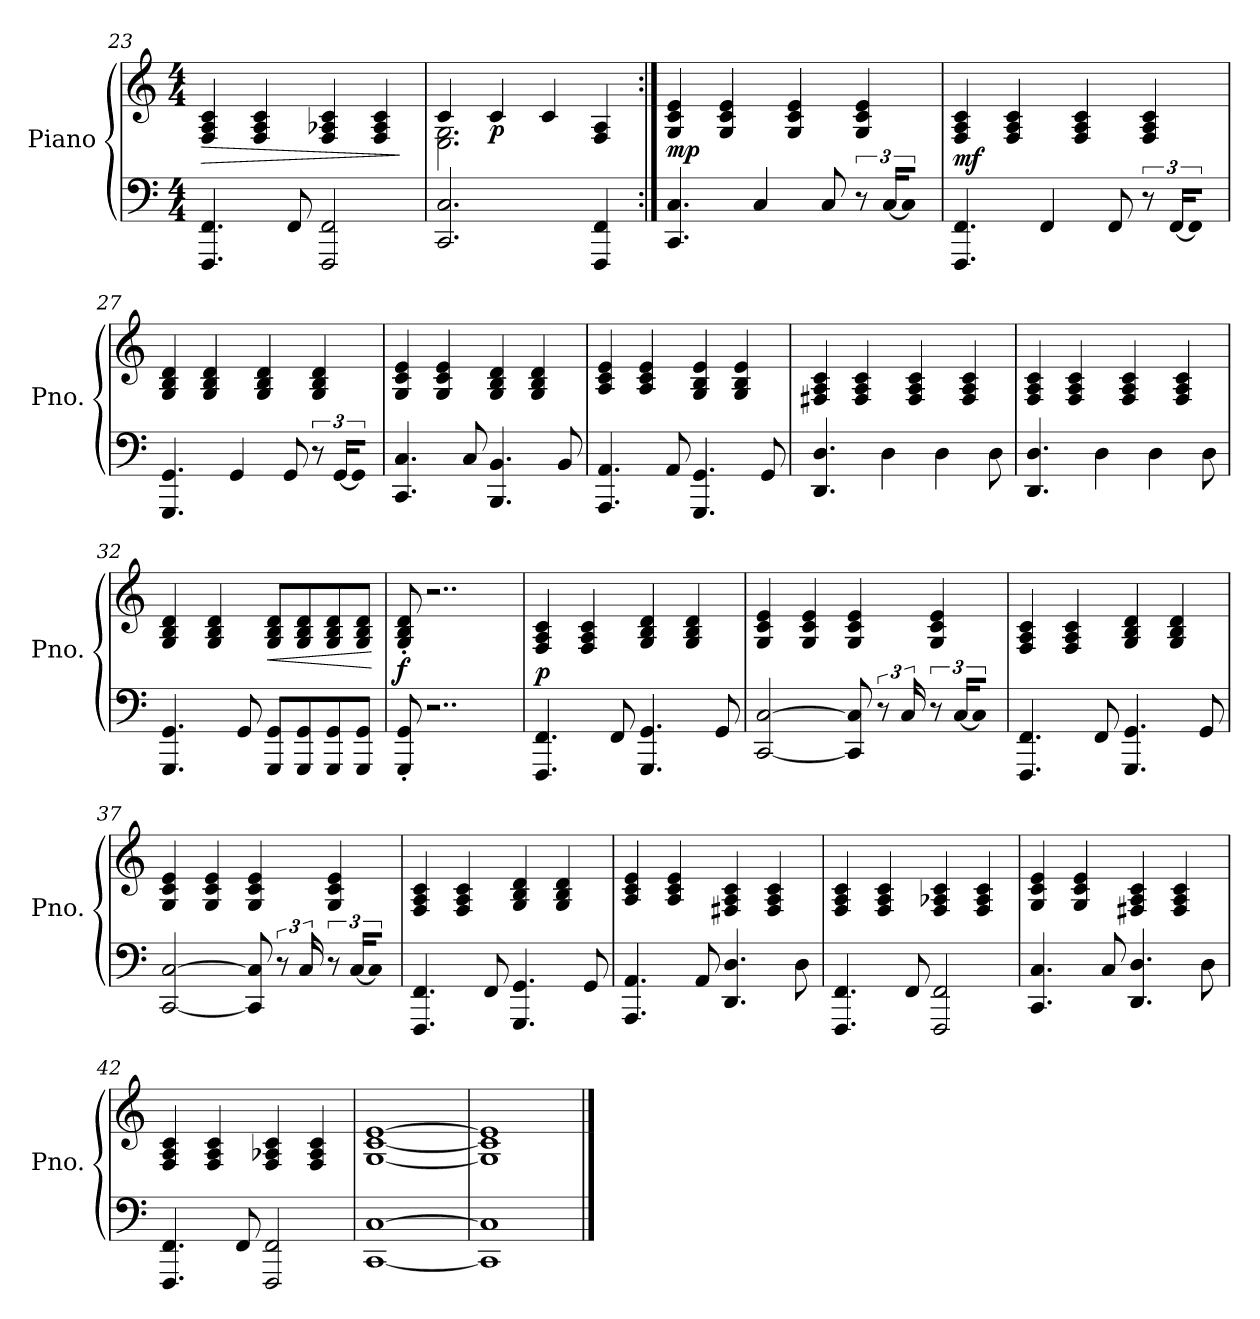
**kern	**kern	**dynam
*part1	*part1	*part1
*staff2	*staff1	*staff1/2
*I"Piano	*	*
*I'Pno.	*	*
*clefF4	*clefG2	*
*k[]	*k[]	*
*M4/4	*M4/4	*
=23	=23	=23
!	!	!LO:HP:b
4.FFF/ 4.FF/	4F/ 4A/ 4c/	>
.	4F/ 4A/ 4c/	.
8FF/	.	.
2FFF/ 2FF/	4F/ 4A-X/ 4c/	.
.	4F/ 4A-/ 4c/	.
.	.	]
=24	=24	=24
*	*^	*
2.CC/ 2.C/	4c/	2.E\ 2.G\	.
!	!	!	!LO:DY:b
.	4c/	.	p
.	4c/	.	.
4FFF/ 4FF/	4F/ 4A/	4ryy	.
=25:|!	=25:|!	=25:|!	=25:|!
!	!	!	!LO:DY:a=2
*	*v	*v	*
4.CC/ 4.C/	4G/ 4c/ 4e/	mp
.	4G/ 4c/ 4e/	.
4C/	.	.
.	4G/ 4c/ 4e/	.
8C/	.	.
12r	4G/ 4c/ 4e/	.
[24C/KL	.	.
8C/J]	.	.
=26	=26	=26
!	!	!LO:DY:a=2
4.FFF/ 4.FF/	4F/ 4A/ 4c/	mf
.	4F/ 4A/ 4c/	.
4FF/	.	.
.	4F/ 4A/ 4c/	.
8FF/	.	.
12r	4F/ 4A/ 4c/	.
[24FF/KL	.	.
8FF/J]	.	.
=27	=27	=27
4.GGG/ 4.GG/	4G/ 4B/ 4d/	.
.	4G/ 4B/ 4d/	.
4GG/	.	.
.	4G/ 4B/ 4d/	.
8GG/	.	.
12r	4G/ 4B/ 4d/	.
[24GG/KL	.	.
8GG/J]	.	.
!!LO:PB:g=z
=28	=28	=28
4.CC/ 4.C/	4G/ 4c/ 4e/	.
.	4G/ 4c/ 4e/	.
8C/	.	.
4.BBB/ 4.BB/	4G/ 4B/ 4d/	.
.	4G/ 4B/ 4d/	.
8BB/	.	.
=29	=29	=29
4.AAA/ 4.AA/	4A/ 4c/ 4e/	.
.	4A/ 4c/ 4e/	.
8AA/	.	.
4.GGG/ 4.GG/	4G/ 4B/ 4e/	.
.	4G/ 4B/ 4e/	.
8GG/	.	.
=30	=30	=30
4.DD/ 4.D/	4F#X/ 4A/ 4c/	.
.	4F#/ 4A/ 4c/	.
4D\	.	.
.	4F#/ 4A/ 4c/	.
4D\	.	.
.	4F#/ 4A/ 4c/	.
8D\	.	.
=31	=31	=31
4.DD/ 4.D/	4F/ 4A/ 4c/	.
.	4F/ 4A/ 4c/	.
4D\	.	.
.	4F/ 4A/ 4c/	.
4D\	.	.
.	4F/ 4A/ 4c/	.
8D\	.	.
=32	=32	=32
4.GGG/ 4.GG/	4G/ 4B/ 4d/	.
.	4G/ 4B/ 4d/	.
8GG/	.	.
!	!	!LO:HP:b
8GGG/ 8GG/L	8G/ 8B/ 8d/L	<
8GGG/ 8GG/	8G/ 8B/ 8d/	.
8GGG/ 8GG/	8G/ 8B/ 8d/	.
8GGG/ 8GG/J	8G/ 8B/ 8d/J	.
.	.	[
=33	=33	=33
!	!	!LO:DY:a=2
8GGG/' 8GG/'	8G/' 8B/' 8d/'	f
2..r	2..r	.
!!LO:LB:g=z
=34	=34	=34
!	!	!LO:DY:a=2
4.FFF/ 4.FF/	4F/ 4A/ 4c/	p
.	4F/ 4A/ 4c/	.
8FF/	.	.
4.GGG/ 4.GG/	4G/ 4B/ 4d/	.
.	4G/ 4B/ 4d/	.
8GG/	.	.
=35	=35	=35
[2CC/ [2C/	4G/ 4c/ 4e/	.
.	4G/ 4c/ 4e/	.
8CC/] 8C/]	4G/ 4c/ 4e/	.
12r	.	.
24C/	.	.
12r	4G/ 4c/ 4e/	.
[24C/KL	.	.
8C/J]	.	.
=36	=36	=36
4.FFF/ 4.FF/	4F/ 4A/ 4c/	.
.	4F/ 4A/ 4c/	.
8FF/	.	.
4.GGG/ 4.GG/	4G/ 4B/ 4d/	.
.	4G/ 4B/ 4d/	.
8GG/	.	.
=37	=37	=37
[2CC/ [2C/	4G/ 4c/ 4e/	.
.	4G/ 4c/ 4e/	.
8CC/] 8C/]	4G/ 4c/ 4e/	.
12r	.	.
24C/	.	.
12r	4G/ 4c/ 4e/	.
[24C/KL	.	.
8C/J]	.	.
=38	=38	=38
4.FFF/ 4.FF/	4F/ 4A/ 4c/	.
.	4F/ 4A/ 4c/	.
8FF/	.	.
4.GGG/ 4.GG/	4G/ 4B/ 4d/	.
.	4G/ 4B/ 4d/	.
8GG/	.	.
!!LO:LB:g=z
=39	=39	=39
4.AAA/ 4.AA/	4A/ 4c/ 4e/	.
.	4A/ 4c/ 4e/	.
8AA/	.	.
4.DD/ 4.D/	4F#X/ 4A/ 4c/	.
.	4F#/ 4A/ 4c/	.
8D\	.	.
=40	=40	=40
4.FFF/ 4.FF/	4F/ 4A/ 4c/	.
.	4F/ 4A/ 4c/	.
8FF/	.	.
2FFF/ 2FF/	4F/ 4A-X/ 4c/	.
.	4F/ 4A-/ 4c/	.
=41	=41	=41
4.CC/ 4.C/	4G/ 4c/ 4e/	.
.	4G/ 4c/ 4e/	.
8C/	.	.
4.DD/ 4.D/	4F#X/ 4A/ 4c/	.
.	4F#/ 4A/ 4c/	.
8D\	.	.
=42	=42	=42
4.FFF/ 4.FF/	4F/ 4A/ 4c/	.
.	4F/ 4A/ 4c/	.
8FF/	.	.
2FFF/ 2FF/	4F/ 4A-X/ 4c/	.
.	4F/ 4A-/ 4c/	.
=43	=43	=43
[1CC [1C	[1G [1c [1e	.
=44	=44	=44
1CC] 1C]	1G] 1c] 1e]	.
==	==	==
*-	*-	*-
